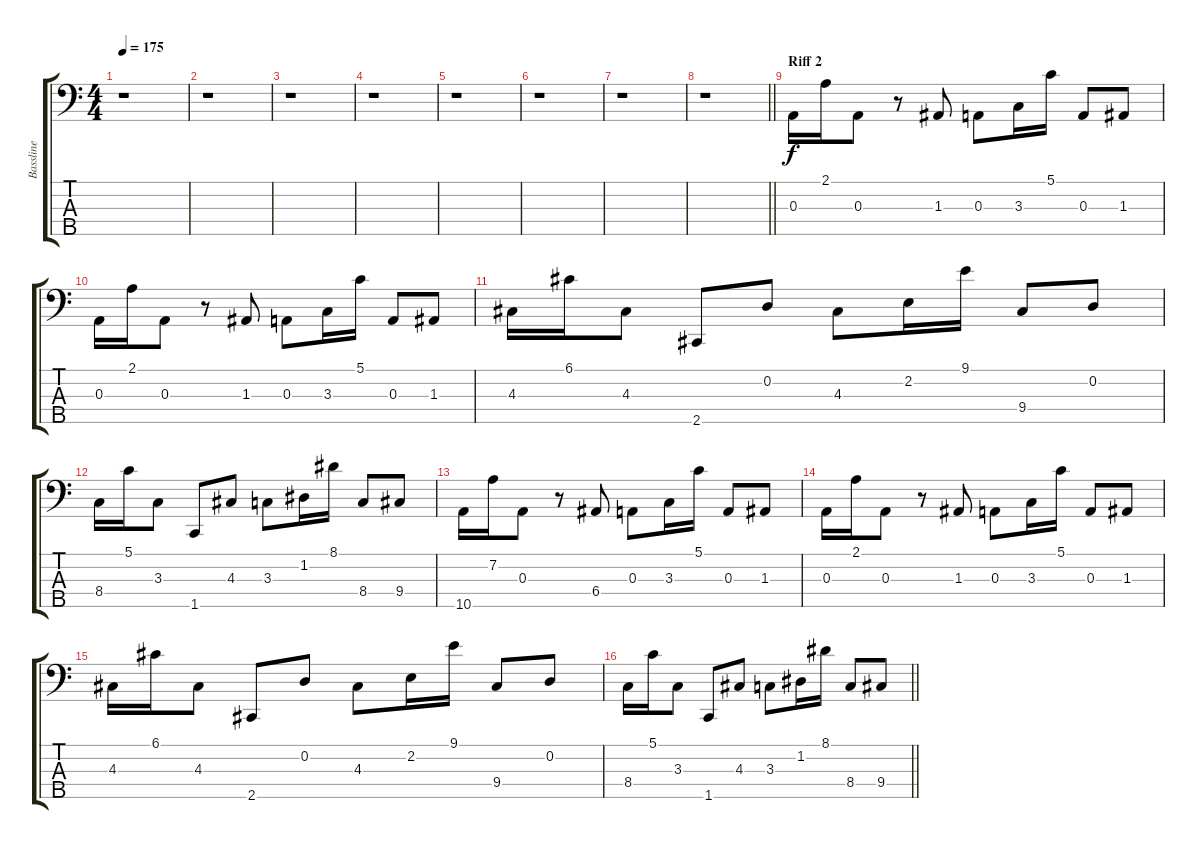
\track ("Bassline" "Bassline") {instrument synthbass1}
\staff {score tabs}
\tuning (G2 D2 A1 E1 B0) {hide}
\ts (4 4)
\tempo 175
\clef f4
\ks c
r.1{dy f} |
r.1 |
r.1 |
r.1 |
r.1 |
r.1 |
r.1 |
\barLineRight lightlight
r.1 |
\section ("" "Riff 2")
0.3.16 2.1.16 0.3.8 r.8 1.3.8 0.3.8 3.3.16 5.1.16 0.3.8 1.3.8 |
0.3.16 2.1.16 0.3.8 r.8 1.3.8 0.3.8 3.3.16 5.1.16 0.3.8 1.3.8 |
4.3.16 6.1.16 4.3.8 2.5.8 0.2.8 4.3.8 2.2.16 9.1.16 9.4.8 0.2.8 |
8.4.16 5.1.16 3.3.8 1.5.8 4.3.8 3.3.8 1.2.16 8.1.16 8.4.8 9.4.8 |
10.5.16 7.2.16 0.3.8 r.8 6.4.8 0.3.8 3.3.16 5.1.16 0.3.8 1.3.8 |
0.3.16 2.1.16 0.3.8 r.8 1.3.8 0.3.8 3.3.16 5.1.16 0.3.8 1.3.8 |
4.3.16 6.1.16 4.3.8 2.5.8 0.2.8 4.3.8 2.2.16 9.1.16 9.4.8 0.2.8 |
\barLineRight lightlight
8.4.16 5.1.16 3.3.8 1.5.8 4.3.8 3.3.8 1.2.16 8.1.16 8.4.8 9.4.8
